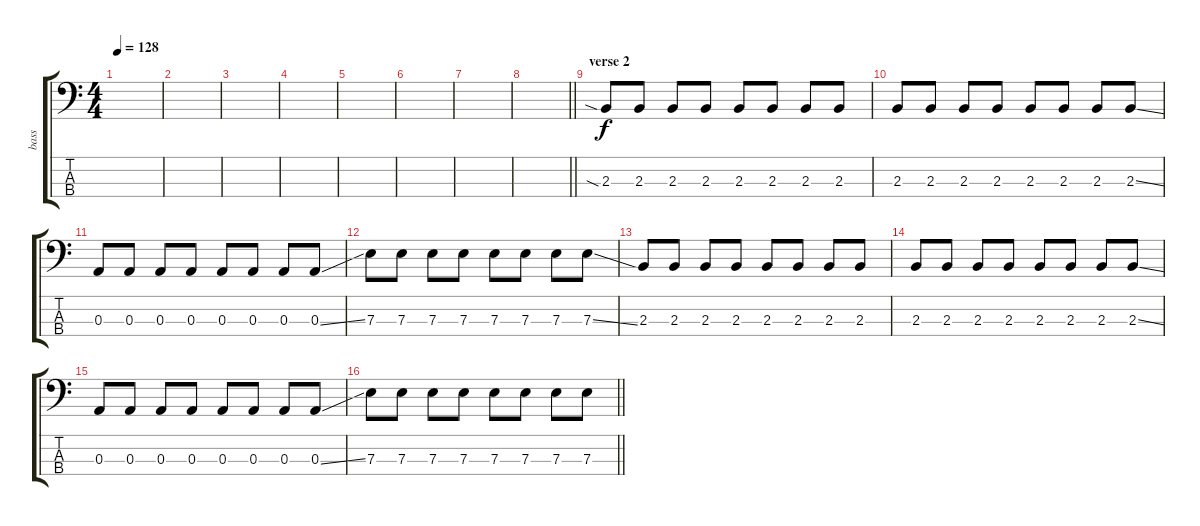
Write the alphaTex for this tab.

\track ("bass" "bass") {instrument electricbassfinger}
\staff {score tabs}
\tuning (G2 D2 A1 E1) {hide}
\ts (4 4)
\tempo 128
\clef f4
\ks c
|
|
|
|
|
|
|
\barLineRight lightlight
|
\section ("" "verse 2")
2.3{sia}.8 2.3.8 2.3.8 2.3.8 2.3.8 2.3.8 2.3.8 2.3.8 |
2.3.8 2.3.8 2.3.8 2.3.8 2.3.8 2.3.8 2.3.8 2.3{ss}.8 |
0.3.8 0.3.8 0.3.8 0.3.8 0.3.8 0.3.8 0.3.8 0.3{ss}.8 |
7.3.8 7.3.8 7.3.8 7.3.8 7.3.8 7.3.8 7.3.8 7.3{ss}.8 |
2.3.8 2.3.8 2.3.8 2.3.8 2.3.8 2.3.8 2.3.8 2.3.8 |
2.3.8 2.3.8 2.3.8 2.3.8 2.3.8 2.3.8 2.3.8 2.3{ss}.8 |
0.3.8 0.3.8 0.3.8 0.3.8 0.3.8 0.3.8 0.3.8 0.3{ss}.8 |
\barLineRight lightlight
7.3.8 7.3.8 7.3.8 7.3.8 7.3.8 7.3.8 7.3.8 7.3.8
